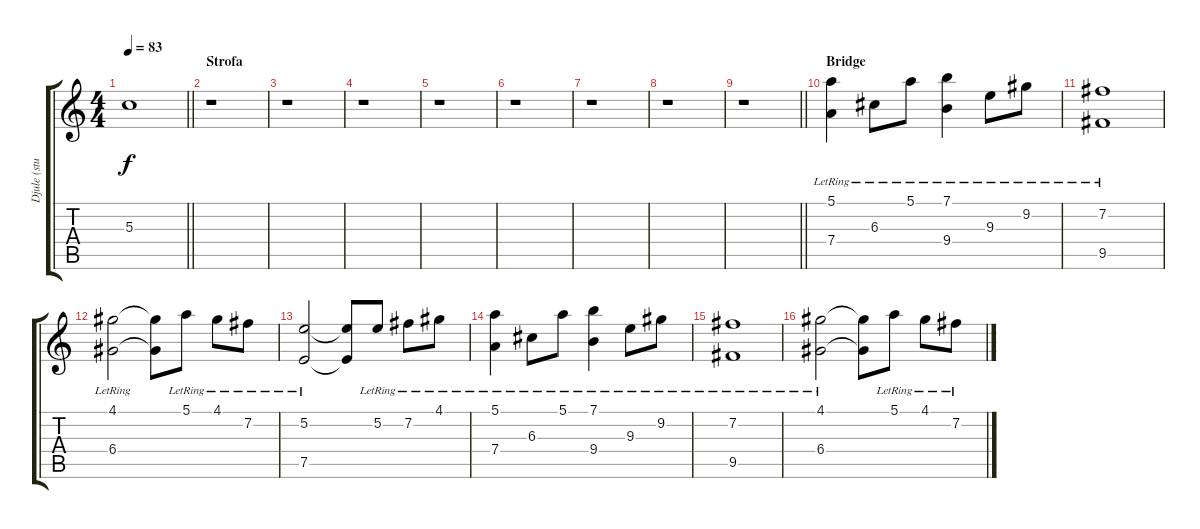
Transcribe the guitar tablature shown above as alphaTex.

\track ("Djule (studio)" "Djule (stu") {instrument acousticguitarsteel}
\staff {score tabs}
\tuning (E4 B3 G3 D3 A2 E2) {hide}
\ts (4 4)
\tempo 83
\clef g2
\barLineRight lightlight
\ks c
5.3.1{dy f} |
\section ("" "Strofa")
r.1 |
r.1 |
r.1 |
r.1 |
r.1 |
r.1 |
r.1 |
\barLineRight lightlight
r.1 |
\section ("" "Bridge")
(5.1{lr} 7.4{lr}).4 6.3{lr}.8 5.1{lr}.8 (7.1{lr} 9.4{lr}).4 9.3{lr}.8 9.2{lr}.8 |
(7.2{lr} 9.5{lr}).1 |
(4.1{lr} 6.4{lr}).2 (4.1{t} 6.4{t}).8 5.1{lr}.8 4.1{lr}.8 7.2{lr}.8 |
(5.2{lr} 7.5{lr}).2 (5.2{t} 7.5{t}).8 5.2{lr}.8 7.2{lr}.8 4.1{lr}.8 |
(5.1{lr} 7.4{lr}).4 6.3{lr}.8 5.1{lr}.8 (7.1{lr} 9.4{lr}).4 9.3{lr}.8 9.2{lr}.8 |
(7.2{lr} 9.5{lr}).1 |
(4.1{lr} 6.4{lr}).2 (4.1{t} 6.4{t}).8 5.1{lr}.8 4.1{lr}.8 7.2{lr}.8
